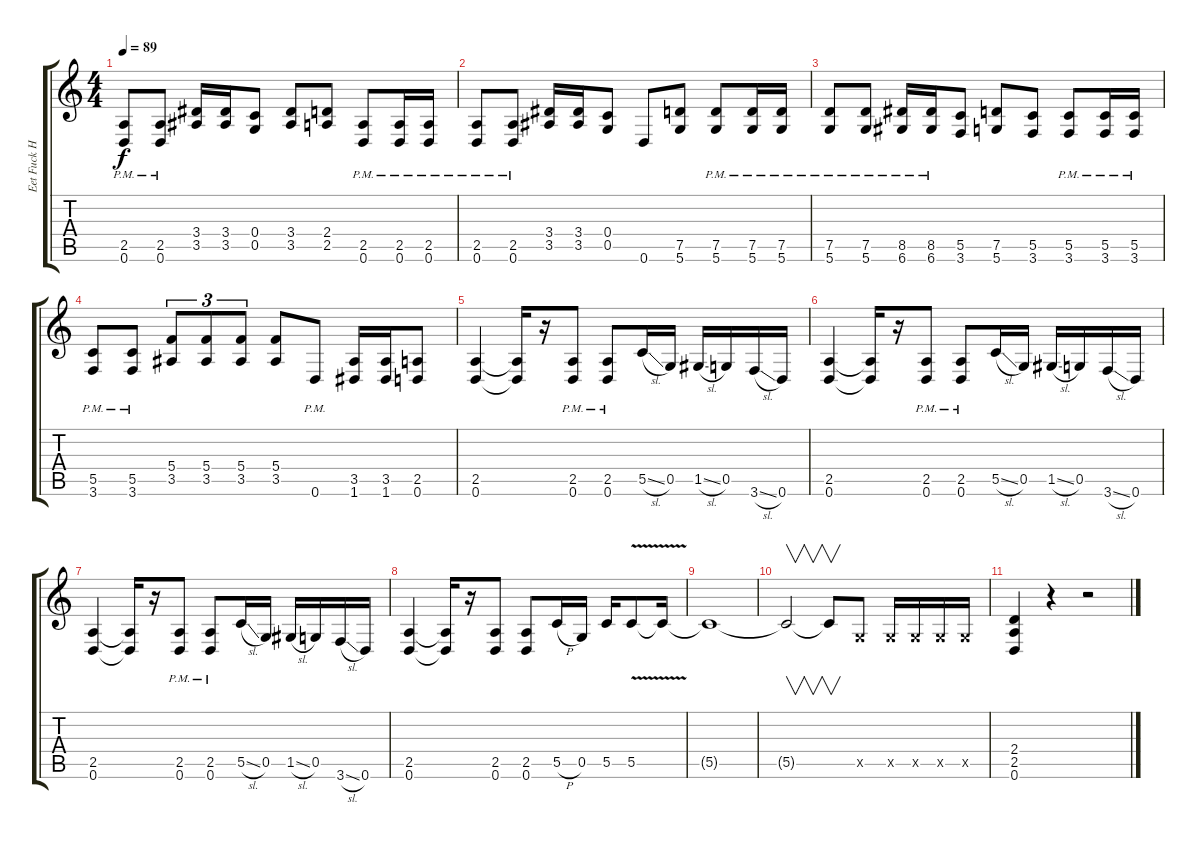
\track ("Eet Fuck Hetfield" "Eet Fuck H") {instrument distortionguitar}
\staff {score tabs}
\tuning (D4 A3 F3 C3 G2 D2) {hide}
\ts (4 4)
\tempo 89
\clef g2
\ks c
(2.5{pm} 0.6{pm}).8{dy f} (2.5{pm} 0.6{pm}).8 (3.4 3.5).16 (3.4 3.5).16 (0.4 0.5).8 (3.4 3.5).8 (2.4 2.5).8 (2.5{pm} 0.6{pm}).8 (2.5{pm} 0.6{pm}).16 (2.5{pm} 0.6{pm}).16 |
(2.5{pm} 0.6{pm}).8 (2.5{pm} 0.6{pm}).8 (3.4 3.5).16 (3.4 3.5).16 (0.4 0.5).8 0.6.8 (7.5 5.6).8 (7.5{pm} 5.6{pm}).8 (7.5{pm} 5.6{pm}).16 (7.5{pm} 5.6{pm}).16 |
(7.5{pm} 5.6{pm}).8 (7.5{pm} 5.6{pm}).8 (8.5{pm} 6.6{pm}).16 (8.5{pm} 6.6{pm}).16 (5.5 3.6).8 (7.5 5.6).8 (5.5 3.6).8 (5.5{pm} 3.6{pm}).8 (5.5{pm} 3.6{pm}).16 (5.5{pm} 3.6{pm}).16 |
(5.5{pm} 3.6{pm}).8 (5.5{pm} 3.6{pm}).8 (5.4 3.5).8{tu (3 2)} (5.4 3.5).8{tu (3 2)} (5.4 3.5).8{tu (3 2)} (5.4 3.5).8 0.6{pm}.8 (3.5 1.6).16 (3.5 1.6).16 (2.5 0.6).8 |
(2.5 0.6).4 (2.5{t} 0.6{t}).16 r.16 (2.5{pm} 0.6{pm}).8 (2.5{pm} 0.6{pm}).8 5.5{sl}.16 0.5.16 1.5{sl}.16 0.5.16 3.6{sl}.16 0.6.16 |
(2.5 0.6).4 (2.5{t} 0.6{t}).16 r.16 (2.5{pm} 0.6{pm}).8 (2.5{pm} 0.6{pm}).8 5.5{sl}.16 0.5.16 1.5{sl}.16 0.5.16 3.6{sl}.16 0.6.16 |
(2.5 0.6).4 (2.5{t} 0.6{t}).16 r.16 (2.5{pm} 0.6{pm}).8 (2.5{pm} 0.6{pm}).8 5.5{sl}.16 0.5.16 1.5{sl}.16 0.5.16 3.6{sl}.16 0.6.16 |
(2.5 0.6).4 (2.5{t} 0.6{t}).16 r.16 (2.5 0.6).8 (2.5 0.6).8 5.5{h}.16 0.5.16 5.5.16 5.5{v}.8 5.5{t}.16 |
5.5{t}.1 |
5.5{t}.2{v} 5.5{t}.8{v} 0.5{x}.8 0.5{x}.16 0.5{x}.16 0.5{x}.16 0.5{x}.16 |
(2.4 2.5 0.6).4 r.4 r.2
